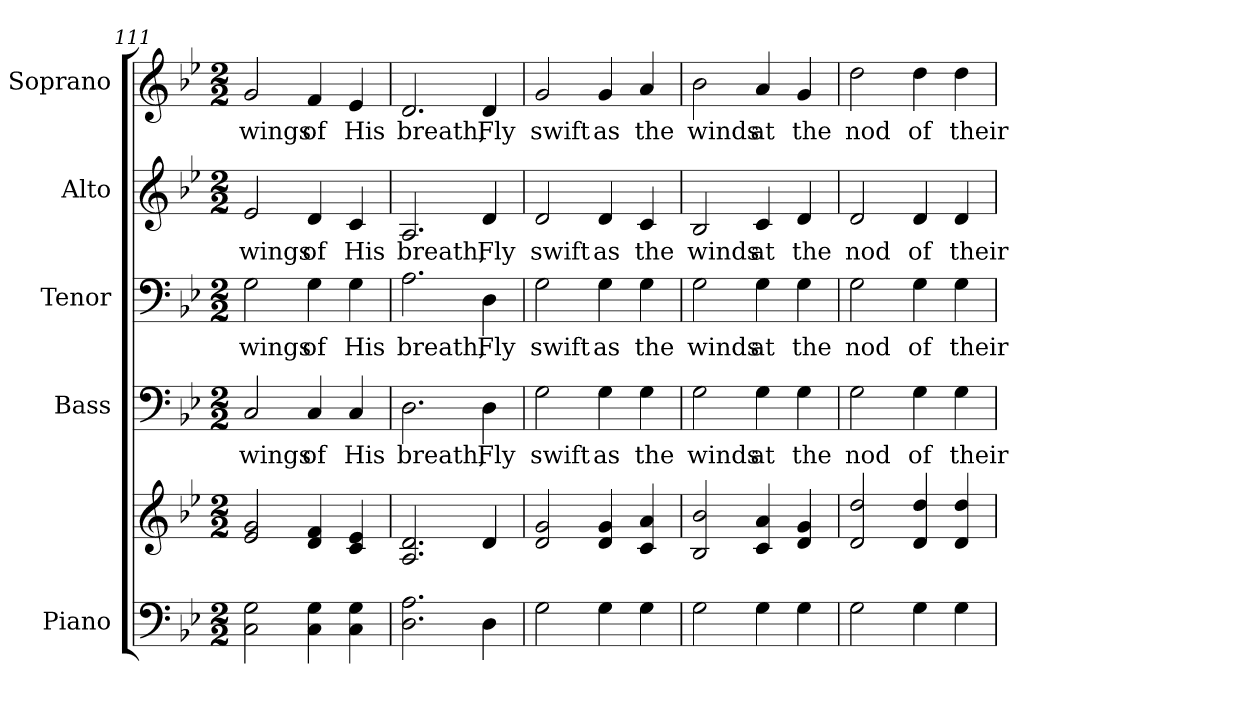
**kern	**kern	**kern	**text	**kern	**text	**kern	**text	**kern	**text
*part5	*part5	*part4	*part4	*part3	*part3	*part2	*part2	*part1	*part1
*staff6	*staff5	*staff4	*staff4	*staff3	*staff3	*staff2	*staff2	*staff1	*staff1
*I"Piano	*	*I"Bass	*	*I"Tenor	*	*I"Alto	*	*I"Soprano	*
*I'Pno.	*	*I'B.	*	*I'T.	*	*I'A.	*	*I'S.	*
!!LO:PB:g=z
*clefF4	*clefG2	*clefF4	*	*clefF4	*	*clefG2	*	*clefG2	*
*k[b-e-]	*k[b-e-]	*k[b-e-]	*	*k[b-e-]	*	*k[b-e-]	*	*k[b-e-]	*
*B-:	*B-:	*B-:	*	*B-:	*	*B-:	*	*B-:	*
*M2/2	*M2/2	*M2/2	*	*M2/2	*	*M2/2	*	*M2/2	*
=111	=111	=111	=111	=111	=111	=111	=111	=111	=111
!	!	!	!LO:LY:b:color=#000000	!	!	!	!	!	!
!	!	!	!	!	!LO:LY:b:color=#000000	!	!	!	!
!	!	!	!	!	!	!	!LO:LY:b:color=#000000	!	!
!	!	!	!	!	!	!	!	!	!LO:LY:b:color=#000000
2Ci\ 2Gi	2e-i/ 2gi	2Ci/	wings	2Gi\	wings	2e-i/	wings	2gi/	wings
!	!	!	!LO:LY:b:color=#000000	!	!	!	!	!	!
!	!	!	!	!	!LO:LY:b:color=#000000	!	!	!	!
!	!	!	!	!	!	!	!LO:LY:b:color=#000000	!	!
!	!	!	!	!	!	!	!	!	!LO:LY:b:color=#000000
4Ci\ 4Gi	4di/ 4fi	4Ci/	of	4Gi\	of	4di/	of	4fi/	of
!	!	!	!LO:LY:b:color=#000000	!	!	!	!	!	!
!	!	!	!	!	!LO:LY:b:color=#000000	!	!	!	!
!	!	!	!	!	!	!	!LO:LY:b:color=#000000	!	!
!	!	!	!	!	!	!	!	!	!LO:LY:b:color=#000000
4Ci\ 4Gi	4ci/ 4e-i	4Ci/	His	4Gi\	His	4ci/	His	4e-i/	His
=112	=112	=112	=112	=112	=112	=112	=112	=112	=112
!	!	!	!LO:LY:b:color=#000000	!	!	!	!	!	!
!	!	!	!	!	!LO:LY:b:color=#000000	!	!	!	!
!	!	!	!	!	!	!	!LO:LY:b:color=#000000	!	!
!	!	!	!	!	!	!	!	!	!LO:LY:b:color=#000000
2.Di\ 2.Ai	2.Ai/ 2.di	2.Di\	breath,	2.Ai\	breath,	2.Ai/	breath,	2.di/	breath,
!	!	!	!LO:LY:b:color=#000000	!	!	!	!	!	!
!	!	!	!	!	!LO:LY:b:color=#000000	!	!	!	!
!	!	!	!	!	!	!	!LO:LY:b:color=#000000	!	!
!	!	!	!	!	!	!	!	!	!LO:LY:b:color=#000000
4Di\	4di/	4Di\	Fly	4Di\	Fly	4di/	Fly	4di/	Fly
!!LO:LB:g=z
=113	=113	=113	=113	=113	=113	=113	=113	=113	=113
!	!	!	!LO:LY:b:color=#000000	!	!	!	!	!	!
!	!	!	!	!	!LO:LY:b:color=#000000	!	!	!	!
!	!	!	!	!	!	!	!LO:LY:b:color=#000000	!	!
!	!	!	!	!	!	!	!	!	!LO:LY:b:color=#000000
2Gi\	2di/ 2gi	2Gi\	swift	2Gi\	swift	2di/	swift	2gi/	swift
!	!	!	!LO:LY:b:color=#000000	!	!	!	!	!	!
!	!	!	!	!	!LO:LY:b:color=#000000	!	!	!	!
!	!	!	!	!	!	!	!LO:LY:b:color=#000000	!	!
!	!	!	!	!	!	!	!	!	!LO:LY:b:color=#000000
4Gi\	4di/ 4gi	4Gi\	as	4Gi\	as	4di/	as	4gi/	as
!	!	!	!LO:LY:b:color=#000000	!	!	!	!	!	!
!	!	!	!	!	!LO:LY:b:color=#000000	!	!	!	!
!	!	!	!	!	!	!	!LO:LY:b:color=#000000	!	!
!	!	!	!	!	!	!	!	!	!LO:LY:b:color=#000000
4Gi\	4ci/ 4ai	4Gi\	the	4Gi\	the	4ci/	the	4ai/	the
=114	=114	=114	=114	=114	=114	=114	=114	=114	=114
!	!	!	!LO:LY:b:color=#000000	!	!	!	!	!	!
!	!	!	!	!	!LO:LY:b:color=#000000	!	!	!	!
!	!	!	!	!	!	!	!LO:LY:b:color=#000000	!	!
!	!	!	!	!	!	!	!	!	!LO:LY:b:color=#000000
2Gi\	2B-i/ 2b-i	2Gi\	winds	2Gi\	winds	2B-i/	winds	2b-i\	winds
!	!	!	!LO:LY:b:color=#000000	!	!	!	!	!	!
!	!	!	!	!	!LO:LY:b:color=#000000	!	!	!	!
!	!	!	!	!	!	!	!LO:LY:b:color=#000000	!	!
!	!	!	!	!	!	!	!	!	!LO:LY:b:color=#000000
4Gi\	4ci/ 4ai	4Gi\	at	4Gi\	at	4ci/	at	4ai/	at
!	!	!	!LO:LY:b:color=#000000	!	!	!	!	!	!
!	!	!	!	!	!LO:LY:b:color=#000000	!	!	!	!
!	!	!	!	!	!	!	!LO:LY:b:color=#000000	!	!
!	!	!	!	!	!	!	!	!	!LO:LY:b:color=#000000
4Gi\	4di/ 4gi	4Gi\	the	4Gi\	the	4di/	the	4gi/	the
!!LO:PB:g=z
=115	=115	=115	=115	=115	=115	=115	=115	=115	=115
!	!	!	!LO:LY:b:color=#000000	!	!	!	!	!	!
!	!	!	!	!	!LO:LY:b:color=#000000	!	!	!	!
!	!	!	!	!	!	!	!LO:LY:b:color=#000000	!	!
!	!	!	!	!	!	!	!	!	!LO:LY:b:color=#000000
2Gi\	2di/ 2ddi	2Gi\	nod	2Gi\	nod	2di/	nod	2ddi\	nod
!	!	!	!LO:LY:b:color=#000000	!	!	!	!	!	!
!	!	!	!	!	!LO:LY:b:color=#000000	!	!	!	!
!	!	!	!	!	!	!	!LO:LY:b:color=#000000	!	!
!	!	!	!	!	!	!	!	!	!LO:LY:b:color=#000000
4Gi\	4di/ 4ddi	4Gi\	of	4Gi\	of	4di/	of	4ddi\	of
!	!	!	!LO:LY:b:color=#000000	!	!	!	!	!	!
!	!	!	!	!	!LO:LY:b:color=#000000	!	!	!	!
!	!	!	!	!	!	!	!LO:LY:b:color=#000000	!	!
!	!	!	!	!	!	!	!	!	!LO:LY:b:color=#000000
4Gi\	4di/ 4ddi	4Gi\	their	4Gi\	their	4di/	their	4ddi\	their
=	=	=	=	=	=	=	=	=	=
*-	*-	*-	*-	*-	*-	*-	*-	*-	*-
